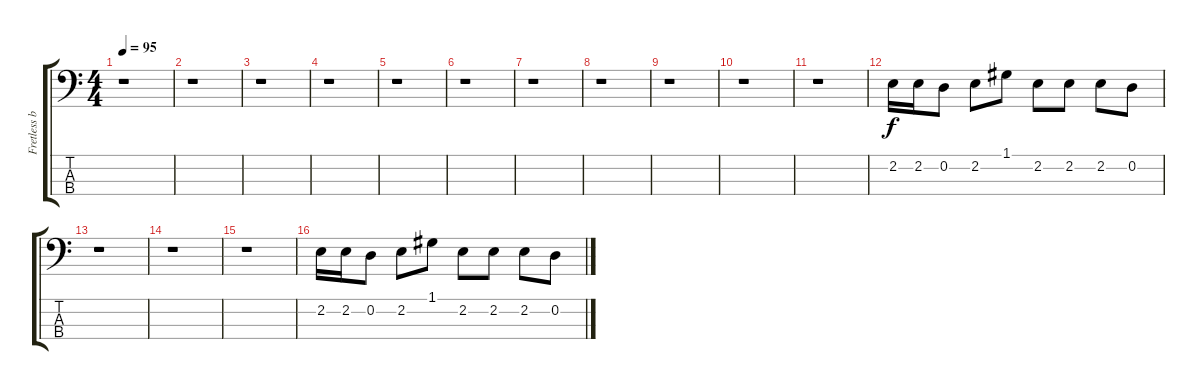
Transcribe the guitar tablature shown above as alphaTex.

\track ("Fretless bas" "Fretless b") {instrument fretlessbass}
\staff {score tabs}
\tuning (G2 D2 A1 E1) {hide}
\ts (4 4)
\tempo 95
\clef f4
\ks c
r.1{dy f} |
r.1 |
r.1 |
r.1 |
r.1 |
r.1 |
r.1 |
r.1 |
r.1 |
r.1 |
r.1 |
2.2.16 2.2.16 0.2.8 2.2.8 1.1.8 2.2.8 2.2.8 2.2.8 0.2.8 |
r.1 |
r.1 |
r.1 |
2.2.16 2.2.16 0.2.8 2.2.8 1.1.8 2.2.8 2.2.8 2.2.8 0.2.8
